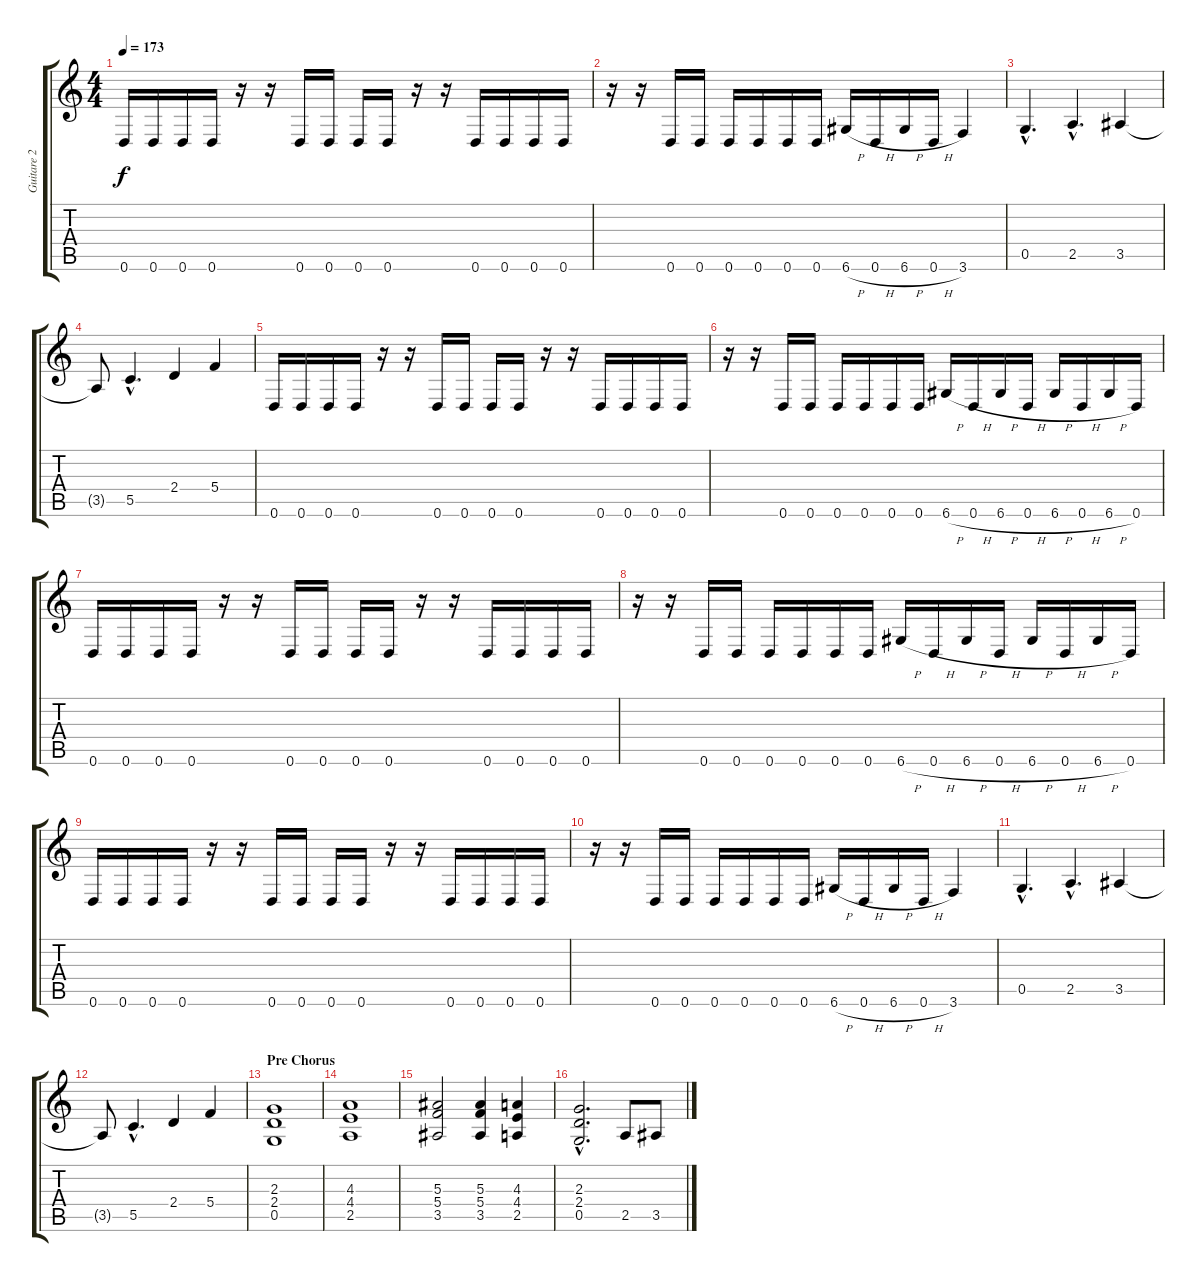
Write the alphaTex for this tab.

\track ("Guitare 2" "Guitare 2") {instrument distortionguitar}
\staff {score tabs}
\tuning (D4 A3 F3 C3 G2 D2) {hide}
\ts (4 4)
\tempo 173
\clef g2
\ks c
0.6.16{dy f} 0.6.16 0.6.16 0.6.16 r.16 r.16 0.6.16 0.6.16 0.6.16 0.6.16 r.16 r.16 0.6.16 0.6.16 0.6.16 0.6.16 |
r.16 r.16 0.6.16 0.6.16 0.6.16 0.6.16 0.6.16 0.6.16 6.6{h}.16 0.6{h}.16 6.6{h}.16 0.6{h}.16 3.6.4 |
0.5{hac}.4{d} 2.5{hac}.4{d} 3.5.4 |
3.5{t}.8 5.5{hac}.4{d} 2.4.4 5.4.4 |
0.6.16 0.6.16 0.6.16 0.6.16 r.16 r.16 0.6.16 0.6.16 0.6.16 0.6.16 r.16 r.16 0.6.16 0.6.16 0.6.16 0.6.16 |
r.16 r.16 0.6.16 0.6.16 0.6.16 0.6.16 0.6.16 0.6.16 6.6{h}.16 0.6{h}.16 6.6{h}.16 0.6{h}.16 6.6{h}.16 0.6{h}.16 6.6{h}.16 0.6.16 |
0.6.16 0.6.16 0.6.16 0.6.16 r.16 r.16 0.6.16 0.6.16 0.6.16 0.6.16 r.16 r.16 0.6.16 0.6.16 0.6.16 0.6.16 |
r.16 r.16 0.6.16 0.6.16 0.6.16 0.6.16 0.6.16 0.6.16 6.6{h}.16 0.6{h}.16 6.6{h}.16 0.6{h}.16 6.6{h}.16 0.6{h}.16 6.6{h}.16 0.6.16 |
0.6.16 0.6.16 0.6.16 0.6.16 r.16 r.16 0.6.16 0.6.16 0.6.16 0.6.16 r.16 r.16 0.6.16 0.6.16 0.6.16 0.6.16 |
r.16 r.16 0.6.16 0.6.16 0.6.16 0.6.16 0.6.16 0.6.16 6.6{h}.16 0.6{h}.16 6.6{h}.16 0.6{h}.16 3.6.4 |
0.5{hac}.4{d} 2.5{hac}.4{d} 3.5.4 |
3.5{t}.8 5.5{hac}.4{d} 2.4.4 5.4.4 |
\section ("" "Pre Chorus")
(2.3 2.4 0.5).1 |
(4.3 4.4 2.5).1 |
(5.3 5.4 3.5).2 (5.3 5.4 3.5).4 (4.3 4.4 2.5).4 |
(2.3{hac} 2.4{hac} 0.5{hac}).2{d} 2.5.8 3.5.8
